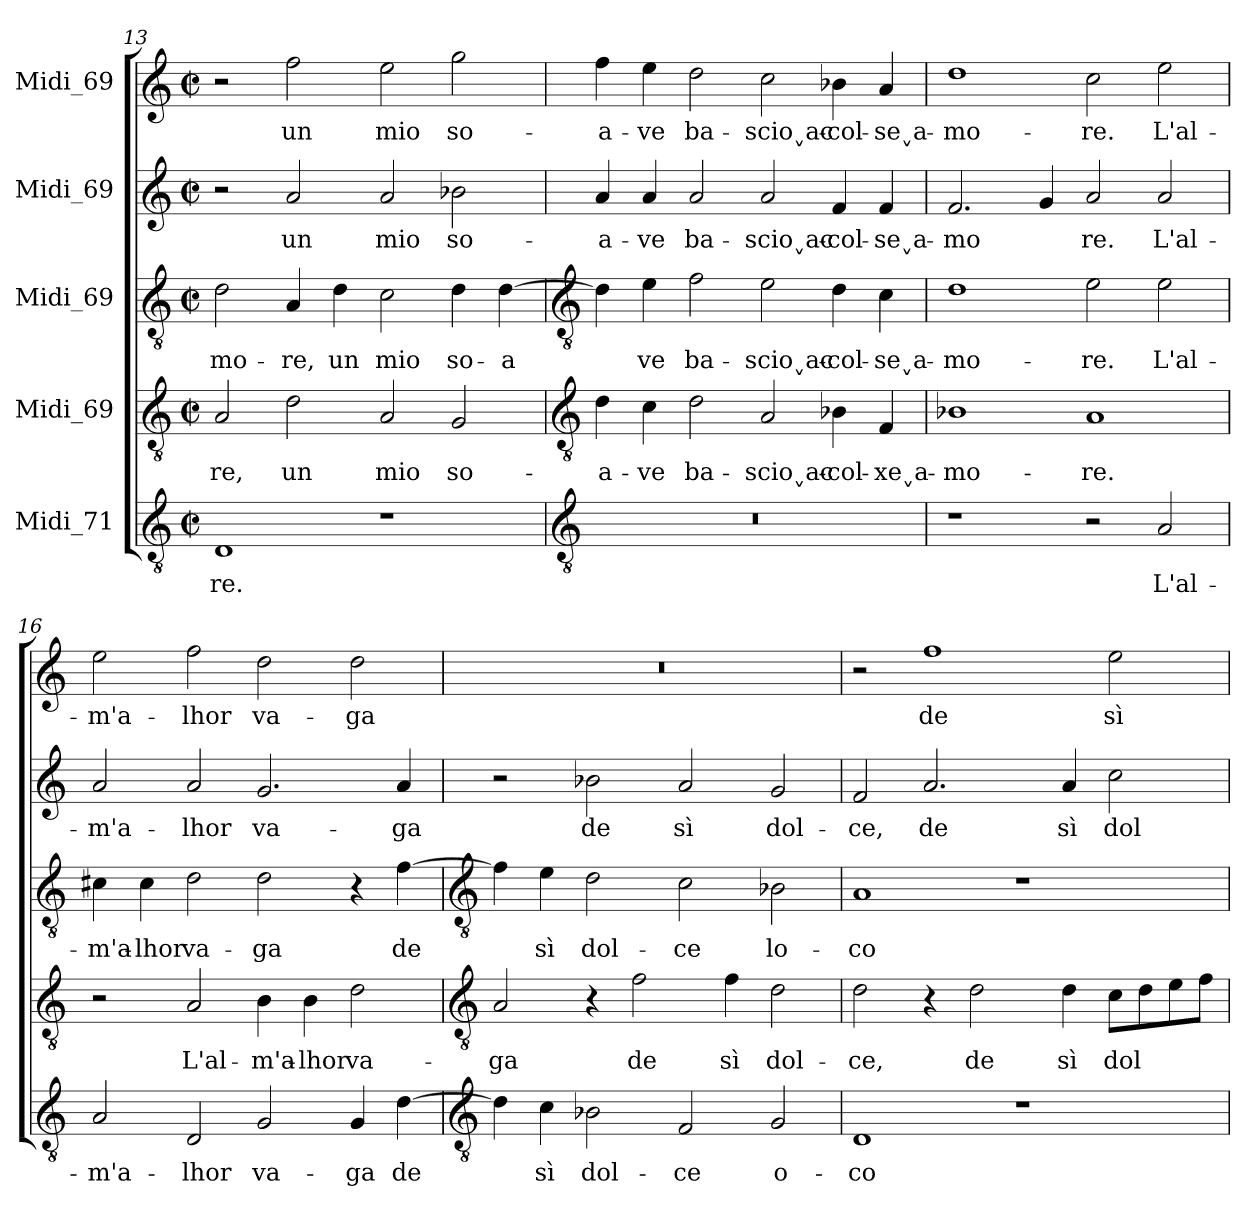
**kern	**text	**kern	**text	**kern	**text	**kern	**text	**kern	**text
*part5	*part5	*part4	*part4	*part3	*part3	*part2	*part2	*part1	*part1
*staff5	*staff5	*staff4	*staff4	*staff3	*staff3	*staff2	*staff2	*staff1	*staff1
*I"Midi_71	*	*I"Midi_69	*	*I"Midi_69	*	*I"Midi_69	*	*I"Midi_69	*
*clefGv2	*	*clefGv2	*	*clefGv2	*	*clefG2	*	*clefG2	*
*k[]	*	*k[]	*	*k[]	*	*k[]	*	*k[]	*
*C:	*	*C:	*	*C:	*	*C:	*	*C:	*
*M4/2	*	*M4/2	*	*M4/2	*	*M4/2	*	*M4/2	*
*met(c|)	*	*met(c|)	*	*met(c|)	*	*met(c|)	*	*met(c|)	*
=13	=13	=13	=13	=13	=13	=13	=13	=13	=13
!	!LO:LY:b	!	!LO:LY:b	!	!LO:LY:b	!	!	!	!
1D	-re.	2A	-re,	2d	-mo-	2r	.	2r	.
!	!	!	!LO:LY:b	!	!LO:LY:b	!	!LO:LY:b	!	!LO:LY:b
.	.	2d	un	4A	-re,	2a	un	2ff	un
!	!	!	!	!	!LO:LY:b	!	!	!	!
.	.	.	.	4d	un	.	.	.	.
!	!	!	!LO:LY:b	!	!LO:LY:b	!	!LO:LY:b	!	!LO:LY:b
1r	.	2A	mio	2c	mio	2a	mio	2ee	mio
!	!	!	!LO:LY:b	!	!LO:LY:b	!	!LO:LY:b	!	!LO:LY:b
.	.	2G	so-	4d	so-	2b-X	so-	2gg	so-
!	!	!	!	!	!LO:LY:b	!	!	!	!
.	.	.	.	[4d	-a	.	.	.	.
!!LO:LB:g=z
=14	=14	=14	=14	=14	=14	=14	=14	=14	=14
*clefGv2	*	*clefGv2	*	*clefGv2	*	*	*	*	*
!	!	!	!LO:LY:b	!	!	!	!LO:LY:b	!	!LO:LY:b
0r	.	4d	-a-	4d]	.	4a	-a-	4ff	-a-
!	!	!	!LO:LY:b	!	!LO:LY:b	!	!LO:LY:b	!	!LO:LY:b
.	.	4c	-ve	4e	ve	4a	-ve	4ee	-ve
!	!	!	!LO:LY:b	!	!LO:LY:b	!	!LO:LY:b	!	!LO:LY:b
.	.	2d	ba-	2f	ba-	2a	ba-	2dd	ba-
!	!	!	!LO:LY:b	!	!LO:LY:b	!	!LO:LY:b	!	!LO:LY:b
.	.	2A	-scioˬac-	2e	-scioˬac-	2a	-scioˬac-	2cc	-scioˬac-
!	!	!	!LO:LY:b	!	!LO:LY:b	!	!LO:LY:b	!	!LO:LY:b
.	.	4B-X	-col-	4d	-col-	4f	-col-	4b-X	-col-
!	!	!	!LO:LY:b	!	!LO:LY:b	!	!LO:LY:b	!	!LO:LY:b
.	.	4F	-xeˬa-	4c	-seˬa-	4f	-seˬa-	4a	-seˬa-
=15	=15	=15	=15	=15	=15	=15	=15	=15	=15
!	!	!	!LO:LY:b	!	!LO:LY:b	!	!LO:LY:b	!	!LO:LY:b
1r	.	1B-	-mo-	1d	-mo-	2.f	-mo	1dd	-mo-
.	.	.	.	.	.	4g	.	.	.
!	!	!	!LO:LY:b	!	!LO:LY:b	!	!LO:LY:b	!	!LO:LY:b
2r	.	1A	-re.	2e	-re.	2a	re.	2cc	-re.
!	!LO:LY:b	!	!	!	!LO:LY:b	!	!LO:LY:b	!	!LO:LY:b
2A	L'al-	.	.	2e	L'al-	2a	L'al-	2ee	L'al-
=16	=16	=16	=16	=16	=16	=16	=16	=16	=16
!	!LO:LY:b	!	!	!	!LO:LY:b	!	!LO:LY:b	!	!LO:LY:b
2A	-m'a-	2r	.	4c#X	-m'a-	2a	-m'a-	2ee	-m'a-
!	!	!	!	!	!LO:LY:b	!	!	!	!
.	.	.	.	4c#	-lhor	.	.	.	.
!	!LO:LY:b	!	!LO:LY:b	!	!LO:LY:b	!	!LO:LY:b	!	!LO:LY:b
2D	-lhor	2A	L'al-	2d	va-	2a	-lhor	2ff	-lhor
!	!LO:LY:b	!	!LO:LY:b	!	!LO:LY:b	!	!LO:LY:b	!	!LO:LY:b
2G	va-	4B	-m'a-	2d	-ga	2.g	va-	2dd	va-
!	!	!	!LO:LY:b	!	!	!	!	!	!
.	.	4B	-lhor	.	.	.	.	.	.
!	!LO:LY:b	!	!LO:LY:b	!	!	!	!	!	!LO:LY:b
4G	-ga	2d	va-	4r	.	.	.	2dd	-ga
!	!LO:LY:b	!	!	!	!LO:LY:b	!	!LO:LY:b	!	!
[4d	de	.	.	[4f	de	4a	-ga	.	.
!!LO:LB:g=z
=17	=17	=17	=17	=17	=17	=17	=17	=17	=17
*clefGv2	*	*clefGv2	*	*clefGv2	*	*	*	*	*
!	!	!	!LO:LY:b	!	!	!	!	!	!
4d]	.	2A	-ga	4f]	.	2r	.	0r	.
!	!LO:LY:b	!	!	!	!LO:LY:b	!	!	!	!
4c	sì	.	.	4e	sì	.	.	.	.
!	!LO:LY:b	!	!	!	!LO:LY:b	!	!LO:LY:b	!	!
2B-X	dol-	4r	.	2d	dol-	2b-X	de	.	.
!	!	!	!LO:LY:b	!	!	!	!	!	!
.	.	2f	de	.	.	.	.	.	.
!	!LO:LY:b	!	!	!	!LO:LY:b	!	!LO:LY:b	!	!
2F	-ce	.	.	2c	-ce	2a	sì	.	.
!	!	!	!LO:LY:b	!	!	!	!	!	!
.	.	4f	sì	.	.	.	.	.	.
!	!LO:LY:b	!	!LO:LY:b	!	!LO:LY:b	!	!LO:LY:b	!	!
2G	o-	2d	dol-	2B-X	lo-	2g	dol-	.	.
=18	=18	=18	=18	=18	=18	=18	=18	=18	=18
!	!LO:LY:b	!	!LO:LY:b	!	!LO:LY:b	!	!LO:LY:b	!	!
1D	-co	2d	-ce,	1A	-co	2f	-ce,	2r	.
!	!	!	!	!	!	!	!LO:LY:b	!	!LO:LY:b
.	.	4r	.	.	.	2.a	de	1ff	de
!	!	!	!LO:LY:b	!	!	!	!	!	!
.	.	2d	de	.	.	.	.	.	.
1r	.	.	.	1r	.	.	.	.	.
!	!	!	!LO:LY:b	!	!	!	!LO:LY:b	!	!
.	.	4d	sì	.	.	4a	sì	.	.
!	!	!	!LO:LY:b	!	!	!	!LO:LY:b	!	!LO:LY:b
.	.	8cL	dol	.	.	2cc	dol-	2ee	sì
.	.	8d	.	.	.	.	.	.	.
.	.	8e	.	.	.	.	.	.	.
.	.	8fJ	.	.	.	.	.	.	.
=	=	=	=	=	=	=	=	=	=
*-	*-	*-	*-	*-	*-	*-	*-	*-	*-
